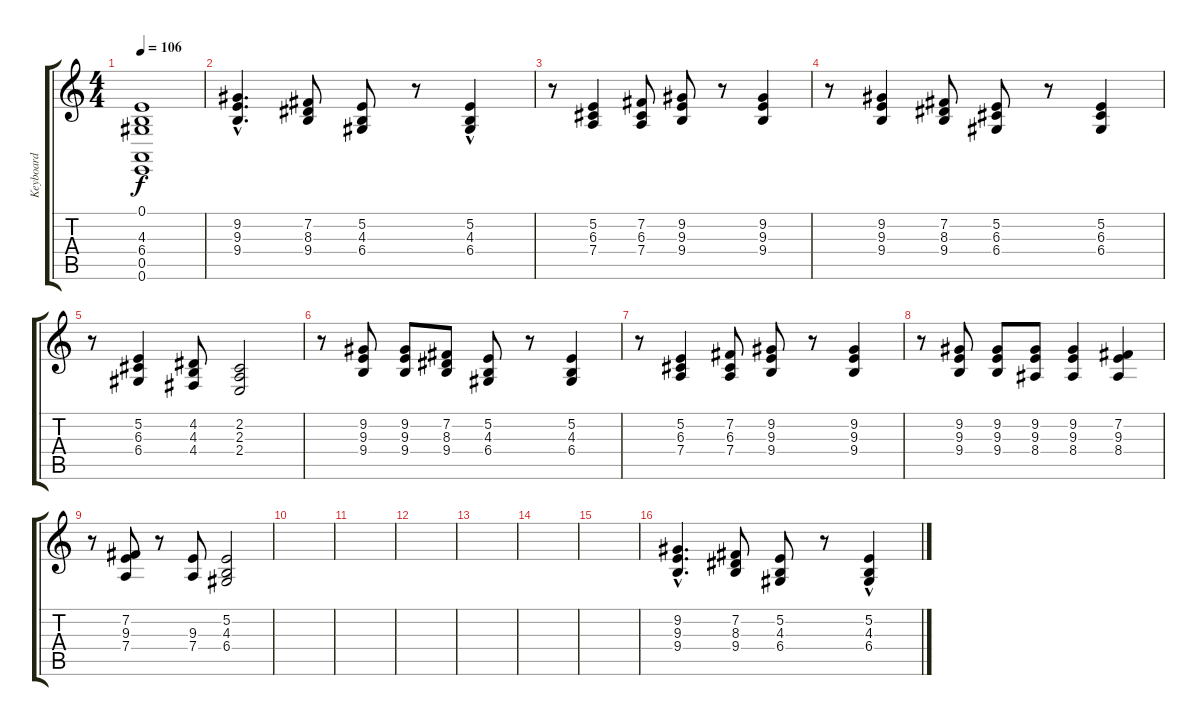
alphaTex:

\track ("Keyboard" "Keyboard") {instrument stringensemble1}
\staff {score tabs}
\tuning (E4 B3 G3 D3 A2 E2) {hide}
\ts (4 4)
\tempo 106
\clef g2
\ks c
(0.1{t} 4.3{t} 6.4{t} 0.5{t} 0.6{t}).1{dy f} |
(9.2{hac} 9.3{hac} 9.4{hac}).4{d} (7.2 8.3 9.4).8 (5.2 4.3 6.4).8 r.8 (5.2 4.3 6.4{hac}).4 |
r.8 (5.2 6.3 7.4).4 (7.2 6.3 7.4).8 (9.2 9.3 9.4).8 r.8 (9.2 9.3 9.4).4 |
r.8 (9.2 9.3 9.4).4 (7.2 8.3 9.4).8 (5.2 6.3 6.4).8 r.8 (5.2 6.3 6.4).4 |
r.8 (5.2 6.3 6.4).4 (4.2 4.3 4.4).8 (2.2 2.3 2.4).2 |
r.8 (9.2 9.3 9.4).8 (9.2 9.3 9.4).8 (7.2 8.3 9.4).8 (5.2 4.3 6.4).8 r.8 (5.2 4.3 6.4).4 |
r.8 (5.2 6.3 7.4).4 (7.2 6.3 7.4).8 (9.2 9.3 9.4).8 r.8 (9.2 9.3 9.4).4 |
r.8 (9.2 9.3 9.4).8 (9.2 9.3 9.4).8 (9.2 9.3 8.4).8 (9.2 9.3 8.4).4 (7.2 9.3 8.4).4 |
r.8 (7.2 9.3 7.4).8 r.8 (9.3 7.4).8 (5.2 4.3 6.4).2 |
|
|
|
|
|
|
(9.2{hac} 9.3{hac} 9.4{hac}).4{d} (7.2 8.3 9.4).8 (5.2 4.3 6.4).8 r.8 (5.2 4.3 6.4{hac}).4
